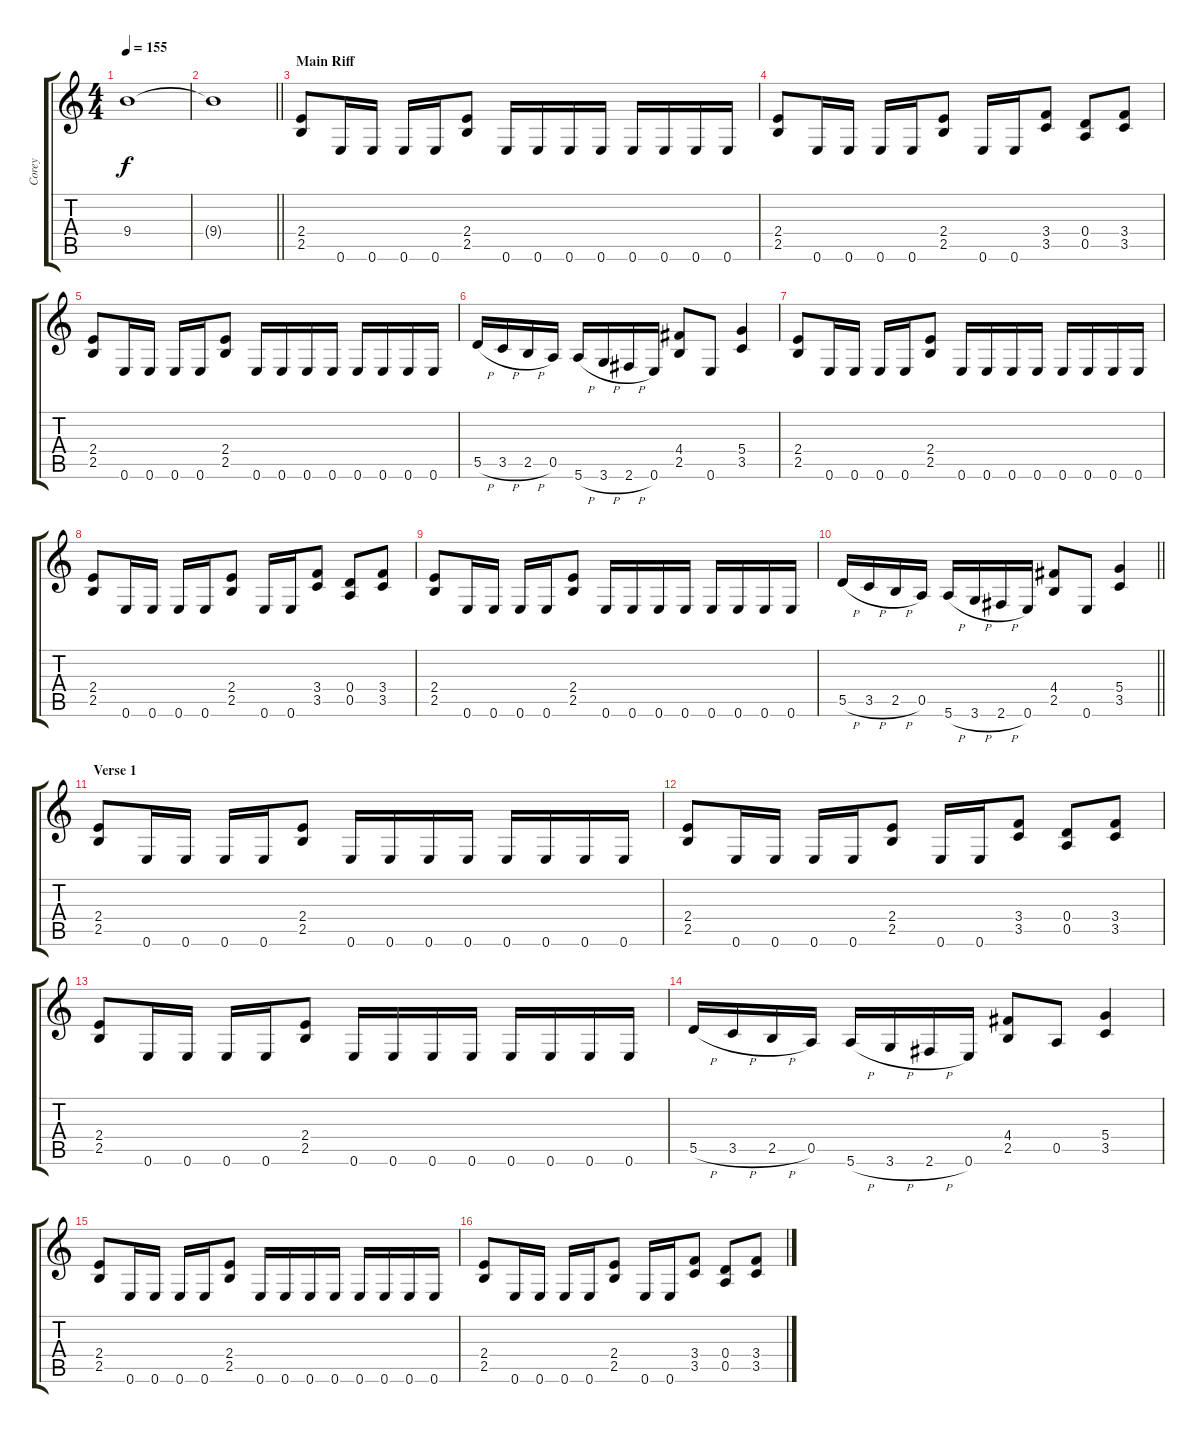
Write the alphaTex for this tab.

\track ("Corey" "Corey") {instrument distortionguitar}
\staff {score tabs}
\tuning (E4 B3 G3 D3 A2 E2) {hide}
\ts (4 4)
\tempo 155
\clef g2
\ks c
9.4.1{dy f} |
\barLineRight lightlight
9.4{t}.1 |
\section ("" "Main Riff")
(2.4 2.5).8 0.6.16 0.6.16 0.6.16 0.6.16 (2.4 2.5).8 0.6.16 0.6.16 0.6.16 0.6.16 0.6.16 0.6.16 0.6.16 0.6.16 |
(2.4 2.5).8 0.6.16 0.6.16 0.6.16 0.6.16 (2.4 2.5).8 0.6.16 0.6.16 (3.4 3.5).8 (0.4 0.5).8 (3.4 3.5).8 |
(2.4 2.5).8 0.6.16 0.6.16 0.6.16 0.6.16 (2.4 2.5).8 0.6.16 0.6.16 0.6.16 0.6.16 0.6.16 0.6.16 0.6.16 0.6.16 |
5.5{h}.16 3.5{h}.16 2.5{h}.16 0.5.16 5.6{h}.16 3.6{h}.16 2.6{h}.16 0.6.16 (4.4 2.5).8 0.6.8 (5.4 3.5).4 |
(2.4 2.5).8 0.6.16 0.6.16 0.6.16 0.6.16 (2.4 2.5).8 0.6.16 0.6.16 0.6.16 0.6.16 0.6.16 0.6.16 0.6.16 0.6.16 |
(2.4 2.5).8 0.6.16 0.6.16 0.6.16 0.6.16 (2.4 2.5).8 0.6.16 0.6.16 (3.4 3.5).8 (0.4 0.5).8 (3.4 3.5).8 |
(2.4 2.5).8 0.6.16 0.6.16 0.6.16 0.6.16 (2.4 2.5).8 0.6.16 0.6.16 0.6.16 0.6.16 0.6.16 0.6.16 0.6.16 0.6.16 |
\barLineRight lightlight
5.5{h}.16 3.5{h}.16 2.5{h}.16 0.5.16 5.6{h}.16 3.6{h}.16 2.6{h}.16 0.6.16 (4.4 2.5).8 0.6.8 (5.4 3.5).4 |
\section ("" "Verse 1")
(2.4 2.5).8 0.6.16 0.6.16 0.6.16 0.6.16 (2.4 2.5).8 0.6.16 0.6.16 0.6.16 0.6.16 0.6.16 0.6.16 0.6.16 0.6.16 |
(2.4 2.5).8 0.6.16 0.6.16 0.6.16 0.6.16 (2.4 2.5).8 0.6.16 0.6.16 (3.4 3.5).8 (0.4 0.5).8 (3.4 3.5).8 |
(2.4 2.5).8 0.6.16 0.6.16 0.6.16 0.6.16 (2.4 2.5).8 0.6.16 0.6.16 0.6.16 0.6.16 0.6.16 0.6.16 0.6.16 0.6.16 |
5.5{h}.16 3.5{h}.16 2.5{h}.16 0.5.16 5.6{h}.16 3.6{h}.16 2.6{h}.16 0.6.16 (4.4 2.5).8 0.5.8 (5.4 3.5).4 |
(2.4 2.5).8 0.6.16 0.6.16 0.6.16 0.6.16 (2.4 2.5).8 0.6.16 0.6.16 0.6.16 0.6.16 0.6.16 0.6.16 0.6.16 0.6.16 |
(2.4 2.5).8 0.6.16 0.6.16 0.6.16 0.6.16 (2.4 2.5).8 0.6.16 0.6.16 (3.4 3.5).8 (0.4 0.5).8 (3.4 3.5).8
